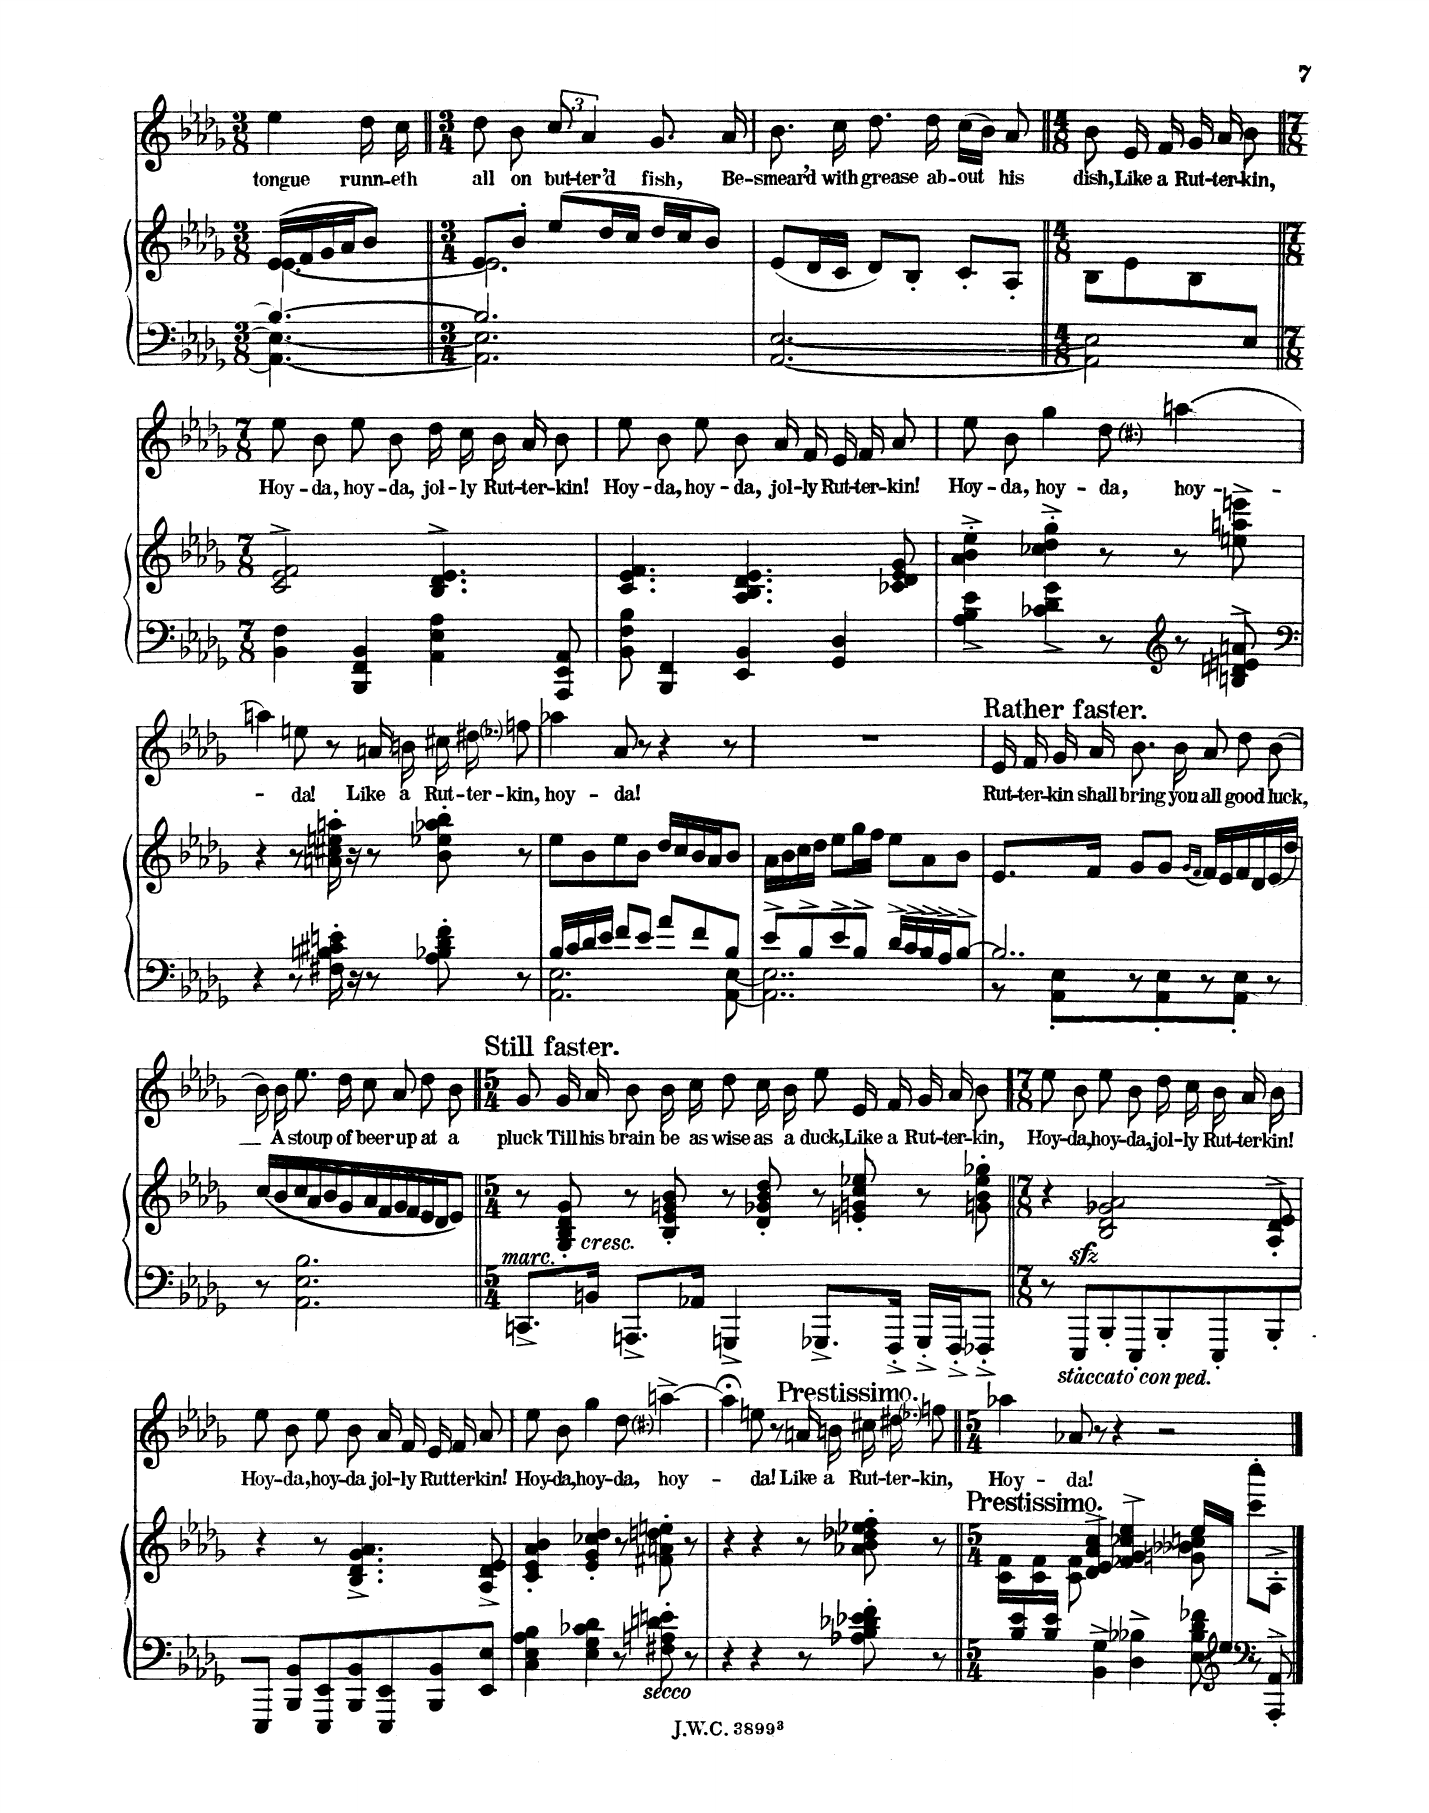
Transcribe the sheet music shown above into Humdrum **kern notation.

**kern	**kern	**kern	**text
*part2	*part2	*part1	*part1
*staff3	*staff2	*staff1	*staff1
*I"Piano	*	*I"Voice	*
*I'Pno	*	*	*
*clefF4	*clefG2	*clefG2	*
*k[b-e-a-d-g-]	*k[b-e-a-d-g-]	*k[b-e-a-d-g-]	*
*M3/8	*M3/8	*M3/8	*
=14	=14	=14	=14
*^	*^	*	*
4.B-/_	4.AA-\_ 4.E-\_	(16e-/LL	[4.e-\	4ee-\	tongue
.	.	16f/	.	.	.
.	.	16g-/	.	.	.
.	.	16a-/J	.	.	.
.	.	8b-/J)	.	16dd-\	runn-
.	.	.	.	16cc\	-eth
=15||	=15||	=15||	=15||	=15||	=15||
*M3/4	*	*M3/4	*	*M3/4	*
2.B-/]	2.AA-\] 2.E-\]	8e-/L	2.e-\]	8dd-\	all
.	.	8b-'/J	.	8b-\	on
.	.	(8ee-/L	.	12cc\	but-
.	.	.	.	6a-/	-ter’d
.	.	16dd-/L	.	.	.
.	.	16cc/JJ	.	.	.
.	.	16dd-/LL	.	8.g-/	fish,
.	.	16cc/J	.	.	.
.	.	8b-/J)	.	.	.
.	.	.	.	16a-/	Be-
*v	*v	*	*	*	*
*	*v	*v	*	*
=16	=16	=16	=16
[2.AA-/ [2.E-/	(8e-/L	8.b-\	-smear’d
.	16d-/L	.	.
.	16c/JJ	16cc\	with
.	8d-/L)	8.dd-\	grease
.	8B-'/J	.	.
.	.	16dd-\	ab-
.	8c'/L	(16cc\LL	-out
.	.	16b-\JJ)	.
.	8A-'/J	8a-/	his
=17||	=17||	=17||	=17||
*M4/8	*M4/8	*M4/8	*
*^	*	*	*
4.ryy	2AA-/] 2E-/]	8B-\L	8b-\	dish,
.	.	8e-\	16e-/	Like
.	.	.	16f/	a
.	.	8B-\	16g-/	Rut-
.	.	.	16a-/	-ter-
8E-/J	.	8ryy	8b-\	-kin,
*v	*v	*	*	*
=18||	=18||	=18||	=18||
*M7/8	*M7/8	*M7/8	*
4BB-\ 4F\	2c/^> 2e-/^> 2f/^>	8ee-\	Hoy-
.	.	8b-\	-da,
4BBB-/ 4FF/ 4BB-/	.	8ee-\	hoy-
.	.	8b-\	-da,
4AA-\ 4E-\ 4A-\	4.B-/^> 4.d-/^> 4.e-/^>	16dd-\	jol-
.	.	16cc\	-ly
.	.	16b-\	Rut-
.	.	16a-/	-ter-
8AAA-/ 8EE-/ 8AA-/	.	8b-\	-kin!
=19	=19	=19	=19
8BB-\ 8F\ 8B-\	4.c/ 4.e-/ 4.f/	8ee-\	Hoy-
4BBB-/ 4FF/	.	8b-\	-da,
.	.	8ee-\	hoy-
4EE-/ 4BB-/	4.A-/ 4.B-/ 4.d-/ 4.e-/	8b-\	-da,
.	.	16a-/	jol-
.	.	16f/	-ly
4GG-/ 4D-/	.	16e-/	Rut-
.	.	16f/	-ter-
.	8c-X/ 8d-/ 8e-/ 8g-/	8a-/	-kin!
=20	=20	=20	=20
*	*	*^	*
4A-\^ 4B-\^ 4e-\^	4a-\'^ 4b-\'^ 4ee-\'^	8ee-\	2ryy	Hoy-
.	.	8b-\	.	-da,
4c-X\^ 4d-\^ 4g-\^	4cc-X\'^ 4dd-\'^ 4gg-\'^	4gg-\	.	hoy-
8r	8r	8dd-\	8cc#X	-da,
*clefG2	*	*	*	*
8r	8r	[4aan^\	4ryy	-hoy
8Bn/^> 8dn/^> 8en/^> 8an/^>	8een\^ 8aan\^ 8eeen\^	.	.	.
=21	=21	=21	=21	=21
*clefF4	*	*	*	*
4r	4r	4aan\]	8.ryy	.
*	*	*v	*v	*
8r	8r	8een\	da!
16F#X\' 16Bn\' 16c#X\' 16en\'	16an\' 16cc#X\' 16een\' 16aan\'	8r	.
16r	16r	.	.
8r	8r	16an/	Like
.	.	16bn\	a
8A-\' 8B-X\' 8d-\' 8f\'	8b-\' 8ee-X\' 8aa-X\' 8bb-\'	16cc#X\	Rut-
*	*	*^	*
.	.	16dd#X\	16ee-X	-ter - kin,
8r	8r	8ffn\	8ryy	.
*	*	*v	*v	*
=22	=22	=22	=22
*^	*	*	*
16B-/LL	2.AA-\ 2.E-\	8ee-\L	4aa-X\	hoy-
16c/	.	.	.	.
16d-/	.	8b-\	.	.
16e-/JJ	.	.	.	.
8f/L	.	8ee-\	8a-/	-da!
8e-/J	.	8b-\J	8r	.
8a-/L	.	16dd-/LL	4r	.
.	.	16cc/	.	.
8f/	.	16b-/	.	.
.	.	16a-/J	.	.
8B-/J	[8AA-\ [8E-\	8b-/J	8r	.
=23	=23	=23	=23	=23
8e-^/L	2..AA-\] 2..E-\]	16a-\LL	2..r	.
.	.	16b-\	.	.
8B-^/	.	16cc\	.	.
.	.	16dd-\JJ	.	.
8e-^/	.	8ee-\L	.	.
8B-^/J	.	16gg-\L	.	.
.	.	16ff\JJ	.	.
16d-^/LL	.	8ee-\L	.	.
16c^/	.	.	.	.
16B-^/	.	8a-\	.	.
16A-^/J	.	.	.	.
[8B-^/J	.	8b-\J	.	.
=24	=24	=24	=24	=24
!	!	!	!LO:TX:a:B:t=Rather faster	!
2..B-/]	8r	8.e-/L	16e-/	Rur-
.	.	.	16f/	-ter-
.	8AA-\' 8E-\'L	.	16g-/	-kin
.	.	16f/Jk	16a-/	shall
.	8r	8g-/L	8.b-\	bring
.	8AA-\' 8E-\'	8g-/J	.	.
.	.	.	16b-\	you
.	.	(16qg-/LL	.	.
.	.	16qf/JJ	.	.
.	8r	16f/LL)	8a-/	all
.	.	16e-/	.	.
.	8AA-\' 8E-\'J	16f/	8dd-\	good
.	.	16d-/	.	.
.	8r	(16e-/	[8b-\	luck,
.	.	16dd-/JJ)	.	.
*v	*v	*	*	*
=25	=25	=25	=25
8r	(16cc/LL	16b-\]	.
.	16b-/	16b-\	A
2.AA-\ 2.E-\ 2.A-\	16cc/	8.ee-\	stoup
.	16a-/	.	.
.	16b-/	.	.
.	16g-/	16dd-\	of
.	16a-/	8cc\	beer
.	16f/	.	.
.	16g-/	8a-/	up
.	16f/	.	.
.	16e-/	8dd-\	at
.	16d-/J	.	.
.	8e-/J)	8b-\	a
=26||	=26||	=26||	=26||
*M5/4	*M5/4	*M5/4	*
!	!	!LO:TX:a:B:t=Still faster	!
!LO:TX:i:t=marc.	!	!	!
8.CCn^/L	8r	8g-/	pluck
!	!LO:TX:b:i:t=cresc.	!	!
.	8G-/' 8B-/' 8d-/' 8g-/'	16g-/	Till
16BBn/Jk	.	16a-/	his
8.AAAn^/L	8r	8b-\	brain
.	8B-/' 8e-/' 8gn/' 8b-/'	16b-\	be
16AA-X/Jk	.	16cc\	as
4GGGn^/	8r	8dd-\	wise
.	8d-/' 8g-X/' 8b-/' 8dd-/'	16cc\	as
.	.	16b-\	a
8.GGG-X^/L	8r	8ee-\	duck,
.	8en/' 8gn/' 8cc/' 8ee-X/'	16e-/	Like
16FFF'^/Jk	.	16f/	a
16GGG-'^/LL	8r	16g-/	Rut-
16FFF'^/J	.	16a-/	-ter-
8FFF-X'^/J	8gn\' 8b-\' 8ee-\' 8gg-X\'	8b-\	-kin,
=27||	=27||	=27||	=27||
*M7/8	*M7/8	*M7/8	*
8r	4r	8ee-\	Hoy-
!LO:TX:i:t=staccato con ped.	!	!	!
8EEE-'/L	.	8b-\	-da,
8BBB-'/	2B-/zz< 2d-/zz< 2g-X/zz< 2a-/zz<	8ee-\	hoy-
8EEE-'/	.	8b-\	-da,
8BBB-'/	.	16dd-\	jol-
.	.	16cc\	-ly
8EEE-'/	.	16b-\	Rut-
.	.	16a-/	-ter-
8EE-'/J	8A-/'^> 8d-/'^> 8e-/'^>	8b-\	-kin!
=28	=28	=28	=28
8EEE-/	4r	8ee-\	Hoy-
8BBB-/ 8BB-/L	.	8b-\	-da,
8EEE-/ 8EE-/	8r	8ee-\	hoy-
8BBB-/ 8BB-/	4.B-/^ 4.d-/^ 4.g-/^ 4.a-/^	8b-\	-da
8EEE-/ 8EE-/	.	16a-/	jol-
.	.	16f/	-ly
8BBB-/ 8BB-/	.	16e-/	Rut-
.	.	16f/	-ter-
8EE-/ 8E-/J	8A-/^ 8d-/^ 8e-/^	8a-/	-kin!
=29	=29	=29	=29
*	*	*^	*
4C\ 4E-\ 4A-\ 4B-\	4c/' 4e-/' 4a-/' 4b-/'	8ee-\	2ryy	Hoy-
.	.	8b-\	.	-da,
4E-\ 4G-\ 4c-X\ 4d-\	4e-/' 4g-/' 4cc-X/' 4dd-/'	4gg-\	.	hoy-
8r	8r	8dd-\	8cc#X	-da,
!LO:TX:i:t=secco	!	!	!	!
8F#X\' 8An\' 8dn\' 8en\'	8f#X\' 8an\' 8ddn\' 8een\'	[4aan^\	4ryy	-hoy
8r	8r	.	.	.
=30	=30	=30	=30	=30
4r	4r	4aa;<\]	8.ryy	.
*	*	*v	*v	*
4r	4r	8een\	da!
.	.	8r	.
!	!	!LO:TX:a:B:t=Prestissimo	!
8r	8r	16an/	Like
.	.	16bn\	a
8A-X\' 8B-\' 8d-X\' 8e-X\' 8f\'	8a-X\' 8b-\' 8dd-X\' 8ee-X\' 8ff\'	16cc#X\	Rut-
*	*	*^	*
.	.	16dd#X\	16ee-X	-ter - kin,
8r	8r	8ffn\	8ryy	.
*	*	*v	*v	*
=31||	=31||	=31||	=31||
*M5/4	*M5/4	*M5/4	*
*^	*^	*	*
16ryy	4ryy	16c\ 16f\LL	2..ryy	4aa-X\	Hoy-
16B-/ 16e-/	.	16ryy	.	.	.
16ryy	.	16c\ 16f\	.	.	.
16B-/ 16e-/JJ	.	16ryy	.	.	.
8.ryy	4BB-\^ 4G-\^	8c/ 8f/	.	8a-X/	-da!
.	.	4d-/^> 4e-/^> 4a-/^> 4cc/^>	.	8r	.
.	4D-\^ 4B--X\^	.	.	4r	.
.	.	4f-X/^ 4g-/^ 4cc-X/^ 4ee-/^	.	.	.
.	8E-\ 8B--\ 8d-\ 8f-X\	.	.	2r	.
*clefG2	*	*	*	*	*
.	8ryy	16ee-/LL	8gn\ 8b--X\ 8ccn\	.	.
16ee-/JJ	.	16ryy	.	.	.
*clefF4	*	*	*	*	*
4ryy	8r	8ccc\' 8cccc\'L	4ryy	.	.
.	8AAA-/'^> 8AA-/'^>	8A-'^\J	.	.	.
*v	*v	*	*	*	*
*	*v	*v	*	*
==	==	==	==
*-	*-	*-	*-
